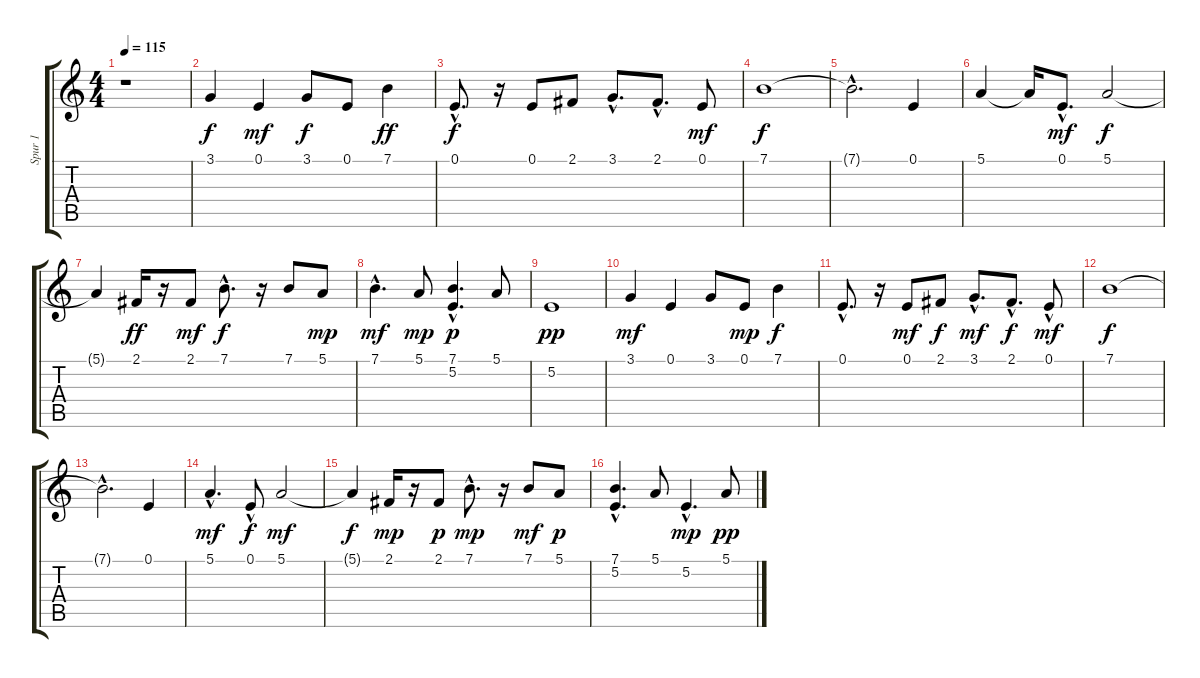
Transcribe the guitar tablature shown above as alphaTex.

\track ("Spur 1" "Spur 1") {instrument panflute}
\staff {score tabs}
\tuning (E4 B3 G3 D3 A2 E2) {hide}
\ts (4 4)
\tempo 115
\clef g2
\ks c
r.1{dy f} |
3.1.4 0.1.4{dy mf} 3.1.8{dy f} 0.1.8 7.1.4{dy ff} |
0.1{hac}.8{d dy f} r.16 0.1.8 2.1.8 3.1{hac}.8{d} 2.1{hac}.8{d} 0.1.8{dy mf} |
7.1.1{dy f} |
7.1{hac t}.2{d} 0.1.4 |
5.1.4 5.1{t}.16 0.1{hac}.8{d dy mf} 5.1.2{dy f} |
5.1{t}.4 2.1.16{dy ff} r.16 2.1.8{dy mf} 7.1{hac}.8{d dy f} r.16 7.1.8 5.1.8{dy mp} |
7.1{hac}.4{d dy mf} 5.1.8{dy mp} (7.1 5.2{hac}).4{d dy p} 5.1.8 |
5.2.1{dy pp} |
3.1.4{dy mf} 0.1.4 3.1.8 0.1.8{dy mp} 7.1.4{dy f} |
0.1{hac}.8{d} r.16 0.1.8{dy mf} 2.1.8{dy f} 3.1{hac}.8{d dy mf} 2.1{hac}.8{d dy f} 0.1{hac}.8{dy mf} |
7.1.1{dy f} |
7.1{hac t}.2{d} 0.1.4 |
5.1{hac}.4{d dy mf} 0.1{hac}.8{dy f} 5.1.2{dy mf} |
5.1{t}.4{dy f} 2.1.16{dy mp} r.16 2.1.8{dy p} 7.1{hac}.8{d dy mp} r.16 7.1.8{dy mf} 5.1.8{dy p} |
(7.1 5.2{hac}).4{d} 5.1.8 5.2{hac}.4{d dy mp} 5.1.8{dy pp}
